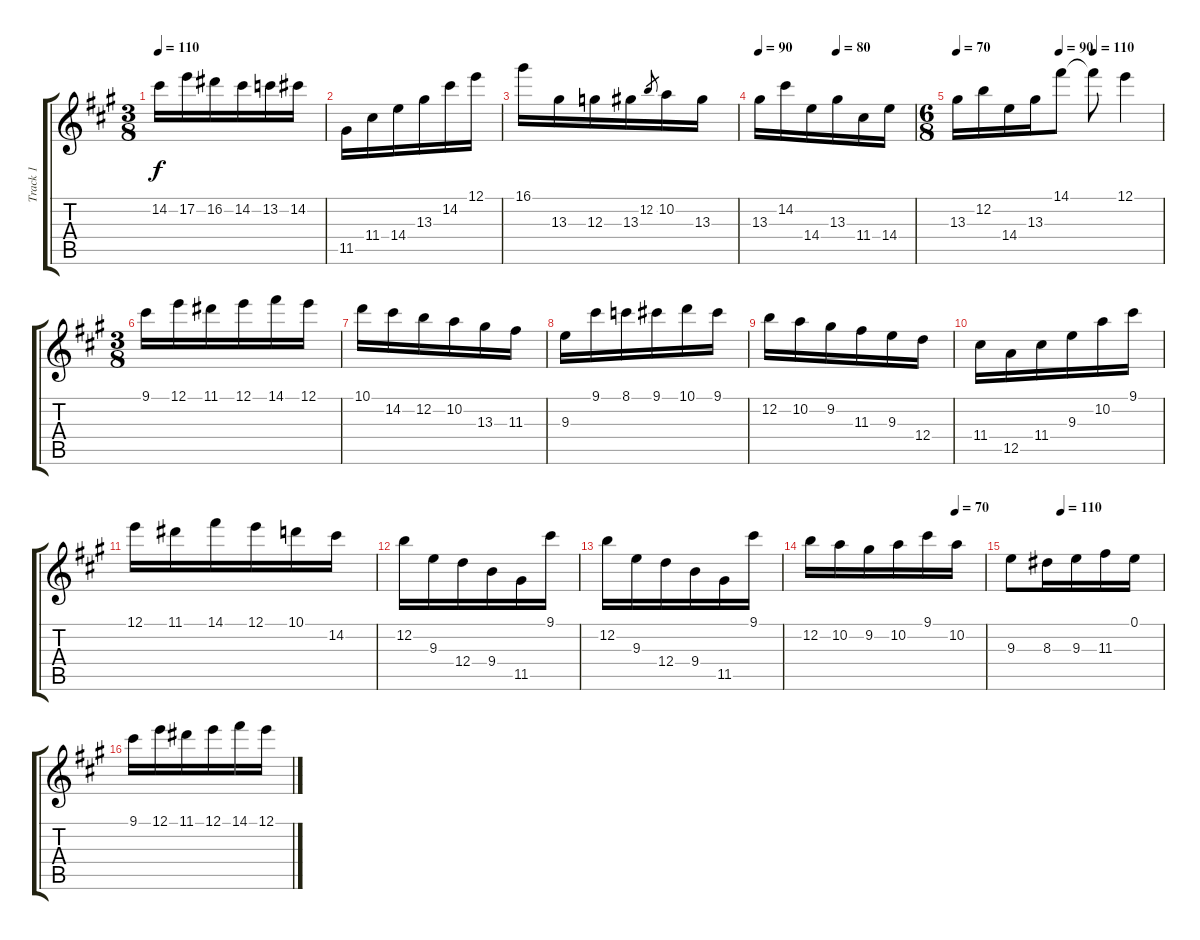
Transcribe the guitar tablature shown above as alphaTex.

\track ("Track 1" "Track 1") {instrument acousticguitarnylon}
\staff {score tabs}
\tuning (E4 B3 G3 D3 A2 E2) {hide}
\ts (3 8)
\tempo 110
\clef g2
\ks a
14.2.16{dy f} 17.2.16 16.2.16 14.2.16 13.2.16 14.2.16 |
11.5.16 11.4.16 14.4.16 13.3.16 14.2.16 12.1.16 |
16.1.16 13.3.16 12.3.16 13.3.16 12.2.8{gr} 10.2.16 13.3.16 |
\tempo 90
\tempo (80 0.5)
13.3.16 14.2.16 14.4.16 13.3.16 11.4.16 14.4.16 |
\ts (6 8)
\tempo 70
\tempo (90 0.5)
\tempo (110 0.6666666666666666)
13.3.16 12.2.16 14.4.16 13.3.16 14.1.8 14.1{t}.8 12.1.4 |
\ts (3 8)
9.1.16 12.1.16 11.1.16 12.1.16 14.1.16 12.1.16 |
10.1.16 14.2.16 12.2.16 10.2.16 13.3.16 11.3.16 |
9.3.16 9.1.16 8.1.16 9.1.16 10.1.16 9.1.16 |
12.2.16 10.2.16 9.2.16 11.3.16 9.3.16 12.4.16 |
11.4.16 12.5.16 11.4.16 9.3.16 10.2.16 9.1.16 |
12.1.16 11.1.16 14.1.16 12.1.16 10.1.16 14.2.16 |
12.2.16 9.3.16 12.4.16 9.4.16 11.5.16 9.1.16 |
12.2.16 9.3.16 12.4.16 9.4.16 11.5.16 9.1.16 |
\tempo (70 0.8333333333333334)
12.2.16 10.2.16 9.2.16 10.2.16 9.1.16 10.2.16 |
\tempo (110 0.3333333333333333)
9.3.8 8.3.16 9.3.16 11.3.16 0.1.16 |
9.1.16 12.1.16 11.1.16 12.1.16 14.1.16 12.1.16
